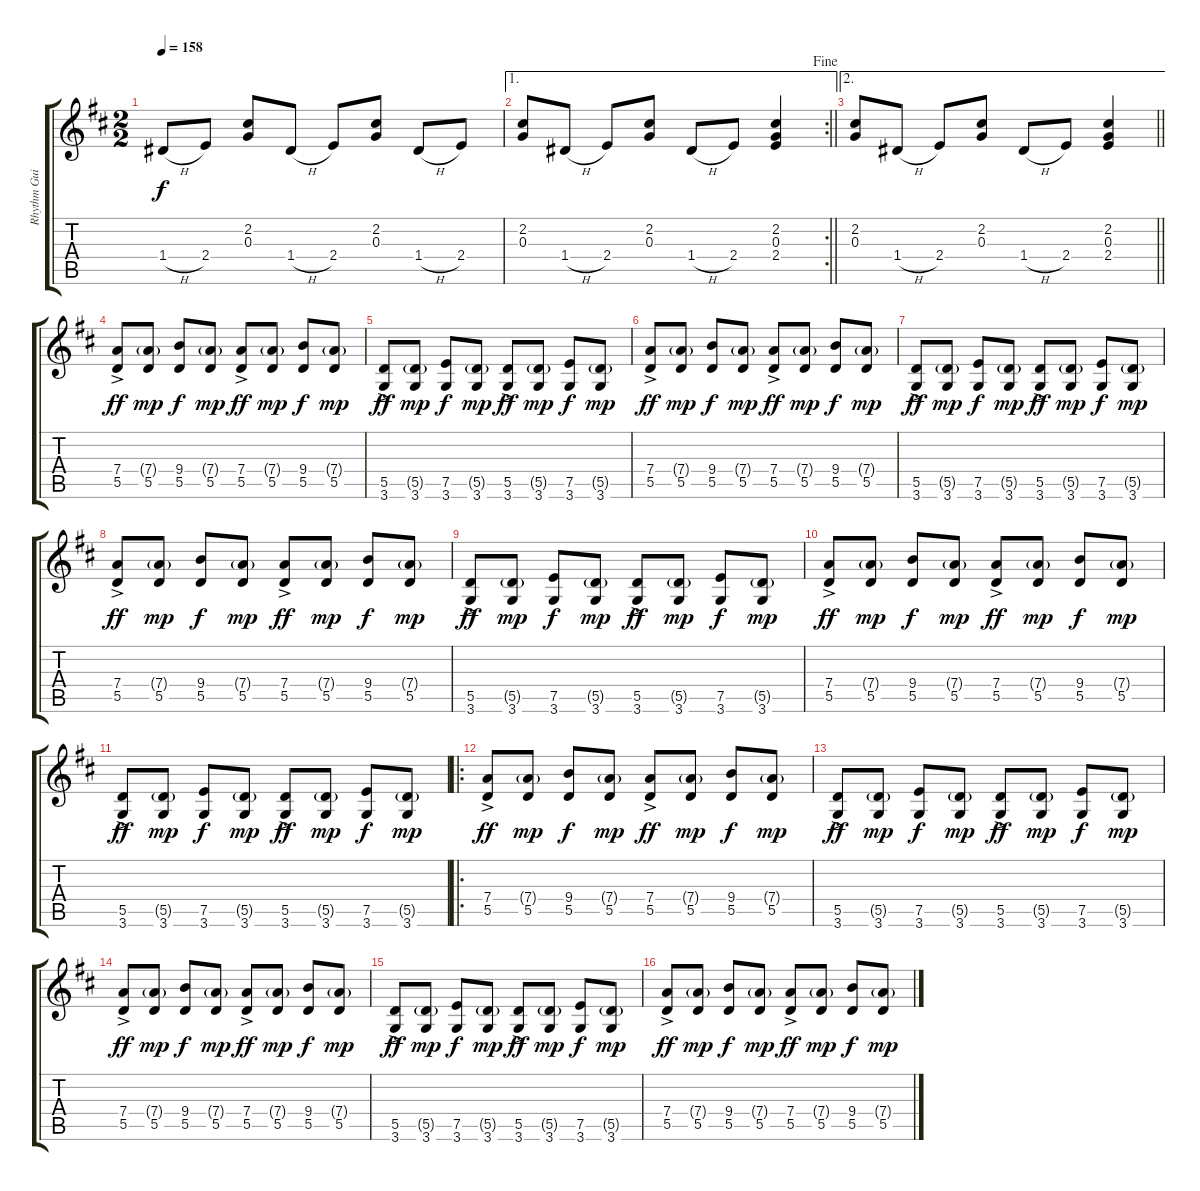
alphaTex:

\track ("Rhythm Guitar" "Rhythm Gui") {instrument electricguitarjazz}
\staff {score tabs}
\tuning (E4 B3 G3 D3 A2 E2) {hide}
\ts (2 2)
\tempo 158
\clef g2
\ks d
1.4{h}.8{dy f} 2.4.8 (2.2 0.3).8 1.4{h}.8 2.4.8 (2.2 0.3).8 1.4{h}.8 2.4.8 |
\ae 1
\rc 2
\jump fine
\barLineRight lightlight
(2.2 0.3).8 1.4{h}.8 2.4.8 (2.2 0.3).8 1.4{h}.8 2.4.8 (2.2 0.3 2.4).4 |
\ae 2
\barLineRight lightlight
(2.2 0.3).8 1.4{h}.8 2.4.8 (2.2 0.3).8 1.4{h}.8 2.4.8 (2.2 0.3 2.4).4 |
(7.4 5.5{ac}).8{dy ff} (7.4{g} 5.5).8{dy mp} (9.4 5.5).8{dy f} (7.4{g} 5.5).8{dy mp} (7.4 5.5{ac}).8{dy ff} (7.4{g} 5.5).8{dy mp} (9.4 5.5).8{dy f} (7.4{g} 5.5).8{dy mp} |
(5.5 3.6{ac}).8{dy ff} (5.5{g} 3.6).8{dy mp} (7.5 3.6).8{dy f} (5.5{g} 3.6).8{dy mp} (5.5 3.6{ac}).8{dy ff} (5.5{g} 3.6).8{dy mp} (7.5 3.6).8{dy f} (5.5{g} 3.6).8{dy mp} |
(7.4 5.5{ac}).8{dy ff} (7.4{g} 5.5).8{dy mp} (9.4 5.5).8{dy f} (7.4{g} 5.5).8{dy mp} (7.4 5.5{ac}).8{dy ff} (7.4{g} 5.5).8{dy mp} (9.4 5.5).8{dy f} (7.4{g} 5.5).8{dy mp} |
(5.5 3.6{ac}).8{dy ff} (5.5{g} 3.6).8{dy mp} (7.5 3.6).8{dy f} (5.5{g} 3.6).8{dy mp} (5.5 3.6{ac}).8{dy ff} (5.5{g} 3.6).8{dy mp} (7.5 3.6).8{dy f} (5.5{g} 3.6).8{dy mp} |
(7.4 5.5{ac}).8{dy ff} (7.4{g} 5.5).8{dy mp} (9.4 5.5).8{dy f} (7.4{g} 5.5).8{dy mp} (7.4 5.5{ac}).8{dy ff} (7.4{g} 5.5).8{dy mp} (9.4 5.5).8{dy f} (7.4{g} 5.5).8{dy mp} |
(5.5 3.6{ac}).8{dy ff} (5.5{g} 3.6).8{dy mp} (7.5 3.6).8{dy f} (5.5{g} 3.6).8{dy mp} (5.5 3.6{ac}).8{dy ff} (5.5{g} 3.6).8{dy mp} (7.5 3.6).8{dy f} (5.5{g} 3.6).8{dy mp} |
(7.4 5.5{ac}).8{dy ff} (7.4{g} 5.5).8{dy mp} (9.4 5.5).8{dy f} (7.4{g} 5.5).8{dy mp} (7.4 5.5{ac}).8{dy ff} (7.4{g} 5.5).8{dy mp} (9.4 5.5).8{dy f} (7.4{g} 5.5).8{dy mp} |
(5.5 3.6{ac}).8{dy ff} (5.5{g} 3.6).8{dy mp} (7.5 3.6).8{dy f} (5.5{g} 3.6).8{dy mp} (5.5 3.6{ac}).8{dy ff} (5.5{g} 3.6).8{dy mp} (7.5 3.6).8{dy f} (5.5{g} 3.6).8{dy mp} |
\ro
(7.4 5.5{ac}).8{dy ff} (7.4{g} 5.5).8{dy mp} (9.4 5.5).8{dy f} (7.4{g} 5.5).8{dy mp} (7.4 5.5{ac}).8{dy ff} (7.4{g} 5.5).8{dy mp} (9.4 5.5).8{dy f} (7.4{g} 5.5).8{dy mp} |
(5.5 3.6{ac}).8{dy ff} (5.5{g} 3.6).8{dy mp} (7.5 3.6).8{dy f} (5.5{g} 3.6).8{dy mp} (5.5 3.6{ac}).8{dy ff} (5.5{g} 3.6).8{dy mp} (7.5 3.6).8{dy f} (5.5{g} 3.6).8{dy mp} |
(7.4 5.5{ac}).8{dy ff} (7.4{g} 5.5).8{dy mp} (9.4 5.5).8{dy f} (7.4{g} 5.5).8{dy mp} (7.4 5.5{ac}).8{dy ff} (7.4{g} 5.5).8{dy mp} (9.4 5.5).8{dy f} (7.4{g} 5.5).8{dy mp} |
(5.5 3.6{ac}).8{dy ff} (5.5{g} 3.6).8{dy mp} (7.5 3.6).8{dy f} (5.5{g} 3.6).8{dy mp} (5.5 3.6{ac}).8{dy ff} (5.5{g} 3.6).8{dy mp} (7.5 3.6).8{dy f} (5.5{g} 3.6).8{dy mp} |
(7.4 5.5{ac}).8{dy ff} (7.4{g} 5.5).8{dy mp} (9.4 5.5).8{dy f} (7.4{g} 5.5).8{dy mp} (7.4 5.5{ac}).8{dy ff} (7.4{g} 5.5).8{dy mp} (9.4 5.5).8{dy f} (7.4{g} 5.5).8{dy mp}
